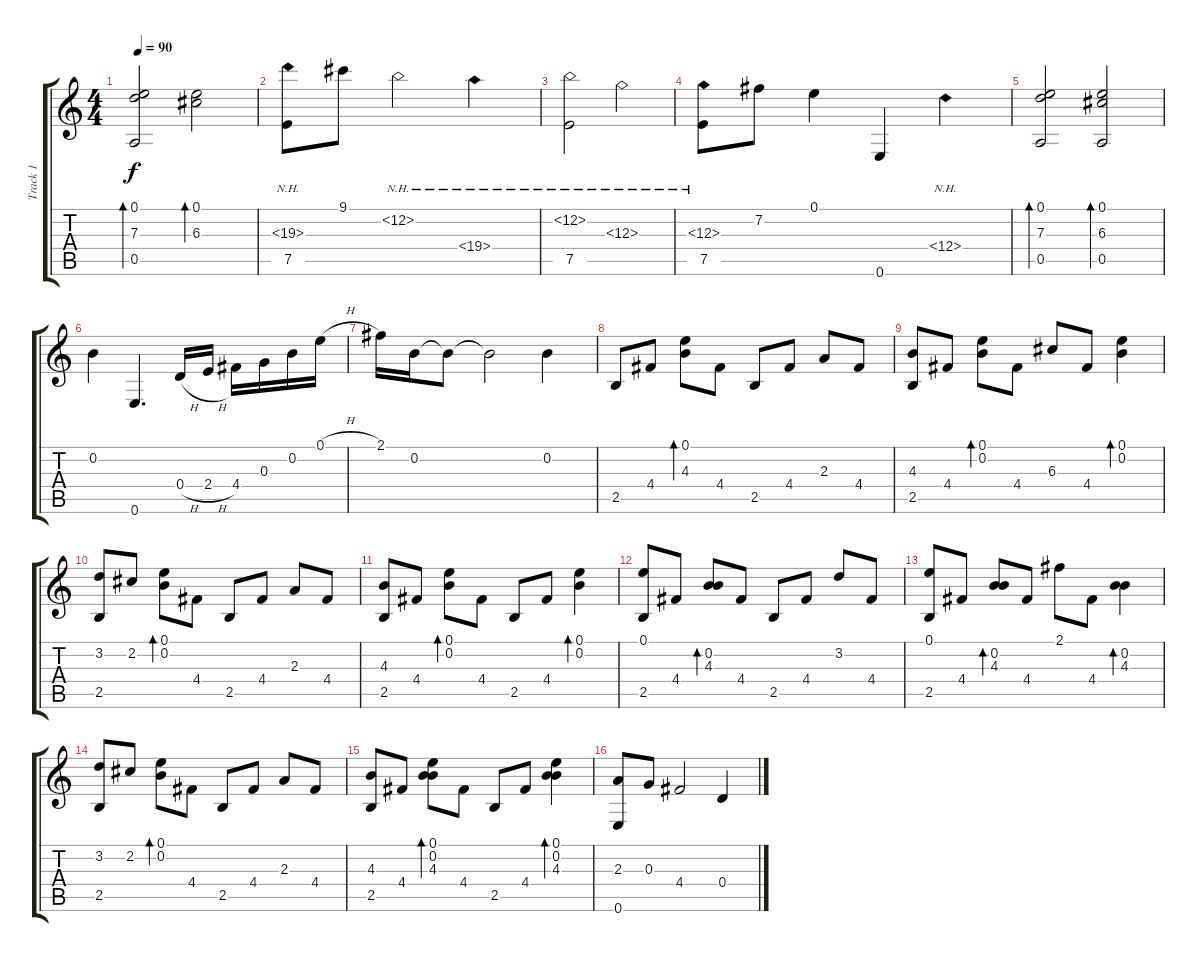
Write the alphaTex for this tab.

\track ("Track 1" "Track 1") {instrument acousticguitarsteel}
\staff {score tabs}
\tuning (E4 B3 G3 D3 A2 E2) {hide}
\ts (4 4)
\tempo 90
\clef g2
\ks c
(0.1 7.3 0.5).2{bd 60 dy f} (0.1 6.3).2{bd 60} |
(19.3{nh} 7.5).8 9.1.8 12.2{nh}.2 19.4{nh}.4 |
(12.2{nh} 7.5).2 12.3{nh}.2 |
(12.3{nh} 7.5).8 7.2.8 0.1.4 0.6.4 12.4{nh}.4 |
(0.1 7.3 0.5).2{bd 60} (0.1 6.3 0.5).2{bd 60} |
0.2.4 0.6.4{d} 0.4{h}.16 2.4{h}.16 4.4.16 0.3.16 0.2.16 0.1{h}.16 |
2.1.16 0.2.16 0.2{t}.8 0.2{t}.2 0.2.4 |
2.5.8 4.4.8 (0.1 4.3).8{bd 60} 4.4.8 2.5.8 4.4.8 2.3.8 4.4.8 |
(4.3 2.5).8 4.4.8 (0.1 0.2).8{bd 60} 4.4.8 6.3.8 4.4.8 (0.1 0.2).4{bd 60} |
(3.2 2.5).8 2.2.8 (0.1 0.2).8{bd 60} 4.4.8 2.5.8 4.4.8 2.3.8 4.4.8 |
(4.3 2.5).8 4.4.8 (0.1 0.2).8{bd 60} 4.4.8 2.5.8 4.4.8 (0.1 0.2).4{bd 60} |
(0.1 2.5).8 4.4.8 (0.2 4.3).8{bd 60} 4.4.8 2.5.8 4.4.8 3.2.8 4.4.8 |
(0.1 2.5).8 4.4.8 (0.2 4.3).8{bd 60} 4.4.8 2.1.8 4.4.8 (0.2 4.3).4{bd 60} |
(3.2 2.5).8 2.2.8 (0.1 0.2).8{bd 60} 4.4.8 2.5.8 4.4.8 2.3.8 4.4.8 |
(4.3 2.5).8 4.4.8 (0.1 0.2 4.3).8{bd 60} 4.4.8 2.5.8 4.4.8 (0.1 0.2 4.3).4{bd 60} |
(2.3 0.6).8 0.3.8 4.4.2 0.4.4
